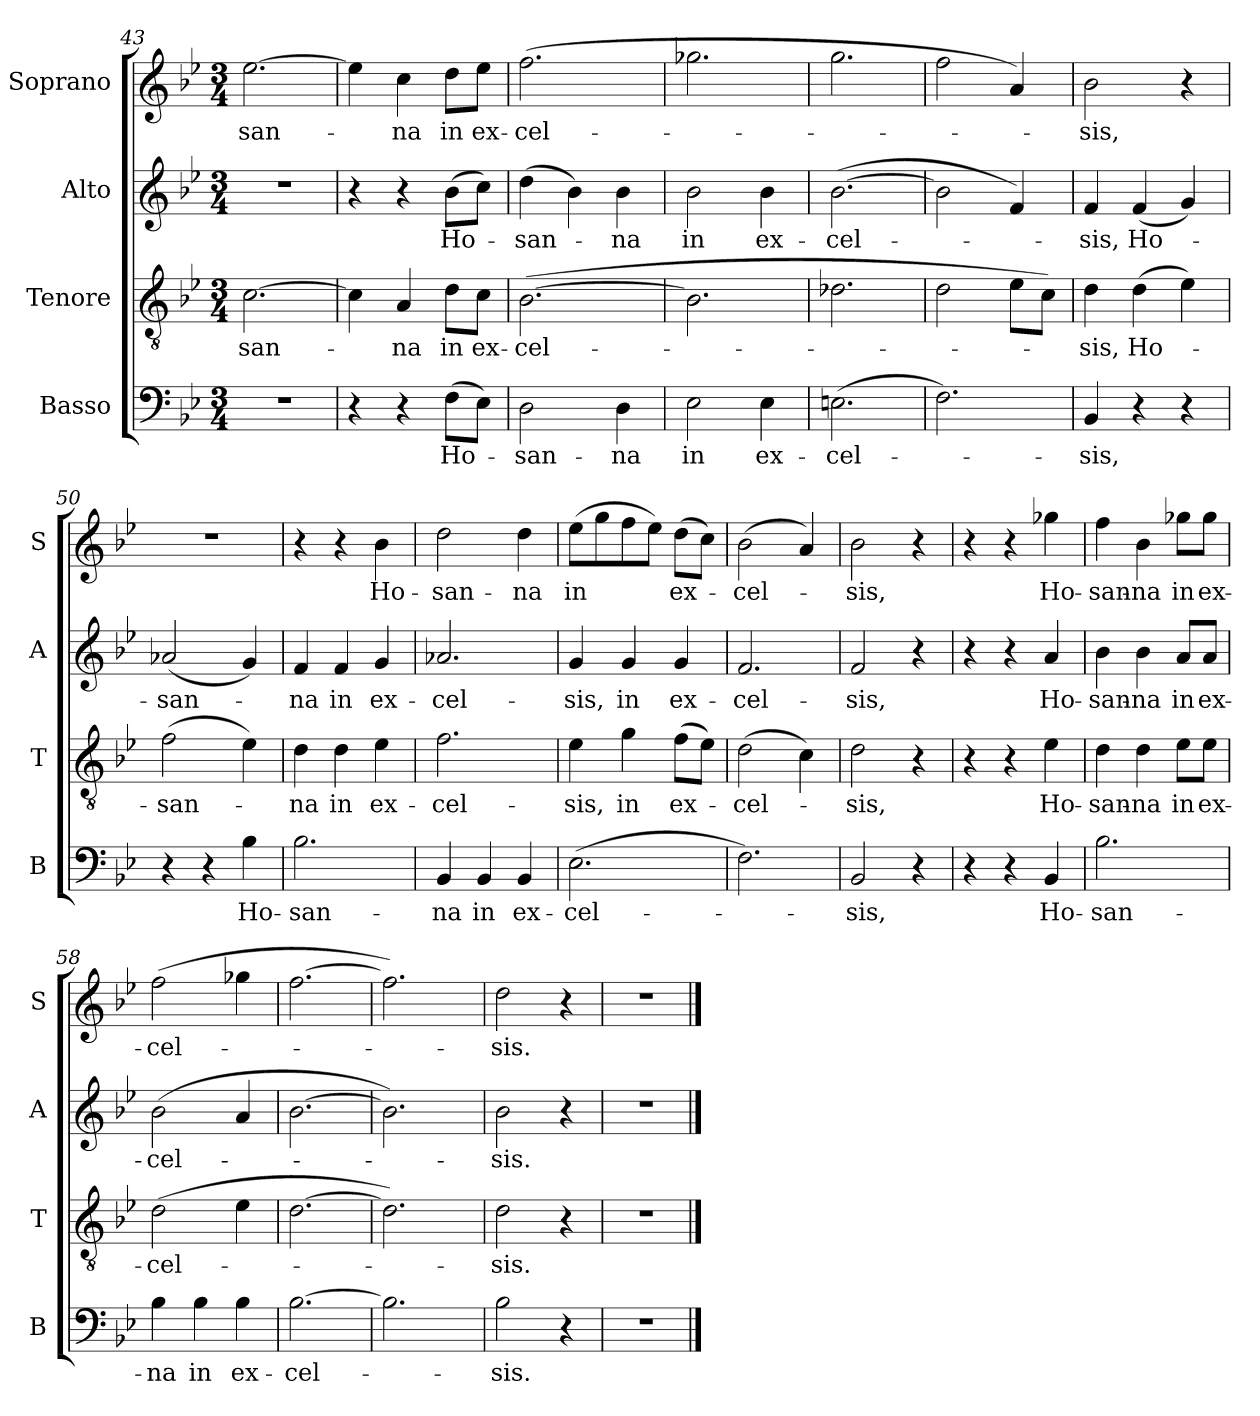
**kern	**text	**kern	**text	**kern	**text	**kern	**text
*part4	*part4	*part3	*part3	*part2	*part2	*part1	*part1
*staff4	*staff4	*staff3	*staff3	*staff2	*staff2	*staff1	*staff1
*I"Basso	*	*I"Tenore	*	*I"Alto	*	*I"Soprano	*
*I'B	*	*I'T	*	*I'A	*	*I'S	*
*clefF4	*	*clefGv2	*	*clefG2	*	*clefG2	*
*k[b-e-]	*	*k[b-e-]	*	*k[b-e-]	*	*k[b-e-]	*
*B-:	*	*B-:	*	*B-:	*	*B-:	*
*M3/4	*	*M3/4	*	*M3/4	*	*M3/4	*
=43	=43	=43	=43	=43	=43	=43	=43
2.r	.	[2.c\	-san-	2.r	.	[2.ee-\	-san-
=44	=44	=44	=44	=44	=44	=44	=44
4r	.	4c\]	.	4r	.	4ee-\]	.
4r	.	4A/	-na	4r	.	4cc\	-na
(>8F\L	Ho-	8d\L	in	(>8b-\L	Ho-	8dd\L	in
8E-\J)	.	8c\J	ex-	8cc\J)	.	8ee-\J	ex-
=45	=45	=45	=45	=45	=45	=45	=45
2D\	-san-	(>[2.B-\	-cel-	(>4dd\	-san-	(>2.ff\	-cel-
.	.	.	.	4b-\)	.	.	.
4D\	-na	.	.	4b-\	-na	.	.
!!LO:LB:g=z
=46	=46	=46	=46	=46	=46	=46	=46
2E-\	in	2.B-\]	.	2b-\	in	2.gg-X\	.
4E-\	ex-	.	.	4b-\	ex-	.	.
=47	=47	=47	=47	=47	=47	=47	=47
(>2.En\	-cel-	2.d-X\	.	(>[2.b-\	-cel-	2.gg\	.
=48	=48	=48	=48	=48	=48	=48	=48
2.F\)	.	2d\	.	2b-\]	.	2ff\	.
.	.	8e-\L	.	4f/)	.	4a/)	.
.	.	8c\J)	.	.	.	.	.
=49	=49	=49	=49	=49	=49	=49	=49
4BB-/	-sis,	4d\	-sis,	4f/	-sis,	2b-\	-sis,
4r	.	(>4d\	Ho-	(<4f/	Ho-	.	.
4r	.	4e-\)	.	4g/)	.	4r	.
=50	=50	=50	=50	=50	=50	=50	=50
4r	.	(>2f\	-san-	(<2a-X/	-san-	2.r	.
4r	.	.	.	.	.	.	.
4B-\	Ho-	4e-\)	.	4g/)	.	.	.
=51	=51	=51	=51	=51	=51	=51	=51
2.B-\	-san-	4d\	-na	4f/	-na	4r	.
.	.	4d\	in	4f/	in	4r	.
.	.	4e-\	ex-	4g/	ex-	4b-\	Ho-
=52	=52	=52	=52	=52	=52	=52	=52
4BB-/	-na	2.f\	-cel-	2.a-X/	-cel-	2dd\	-san-
4BB-/	in	.	.	.	.	.	.
4BB-/	ex-	.	.	.	.	4dd\	-na
=53	=53	=53	=53	=53	=53	=53	=53
(>2.E-\	-cel-	4e-\	-sis,	4g/	-sis,	(>8ee-\L	in
.	.	.	.	.	.	8gg\	.
.	.	4g\	in	4g/	in	8ff\	.
.	.	.	.	.	.	8ee-\J)	.
.	.	(>8f\L	ex-	4g/	ex-	(>8dd\L	ex-
.	.	8e-\J)	.	.	.	8cc\J)	.
!!LO:LB:g=z
=54	=54	=54	=54	=54	=54	=54	=54
2.F\)	.	(>2d\	-cel-	2.f/	-cel-	(>2b-\	-cel-
.	.	4c\)	.	.	.	4a/)	.
=55	=55	=55	=55	=55	=55	=55	=55
2BB-/	-sis,	2d\	-sis,	2f/	-sis,	2b-\	-sis,
4r	.	4r	.	4r	.	4r	.
=56	=56	=56	=56	=56	=56	=56	=56
4r	.	4r	.	4r	.	4r	.
4r	.	4r	.	4r	.	4r	.
4BB-/	Ho-	4e-\	Ho-	4a/	Ho-	4gg-X\	Ho-
=57	=57	=57	=57	=57	=57	=57	=57
2.B-\	-san-	4d\	-san-	4b-\	-san-	4ff\	-san-
.	.	4d\	-na	4b-\	-na	4b-\	-na
.	.	8e-\L	in	8a/L	in	8gg-X\L	in
.	.	8e-\J	ex-	8a/J	ex-	8gg-\J	ex-
=58	=58	=58	=58	=58	=58	=58	=58
4B-\	-na	(>2d\	-cel-	(>2b-\	-cel-	(>2ff\	-cel-
4B-\	in	.	.	.	.	.	.
4B-\	ex-	4e-\	.	4a/	.	4gg-X\	.
=59	=59	=59	=59	=59	=59	=59	=59
[2.B-\	-cel-	[2.d\	.	[2.b-\	.	[2.ff\	.
=60	=60	=60	=60	=60	=60	=60	=60
2.B-\]	.	2.d\])	.	2.b-\])	.	2.ff\])	.
=61	=61	=61	=61	=61	=61	=61	=61
2B-\	-sis.	2d\	-sis.	2b-\	-sis.	2dd\	-sis.
4r	.	4r	.	4r	.	4r	.
=62	=62	=62	=62	=62	=62	=62	=62
2.r	.	2.r	.	2.r	.	2.r	.
==	==	==	==	==	==	==	==
*-	*-	*-	*-	*-	*-	*-	*-
